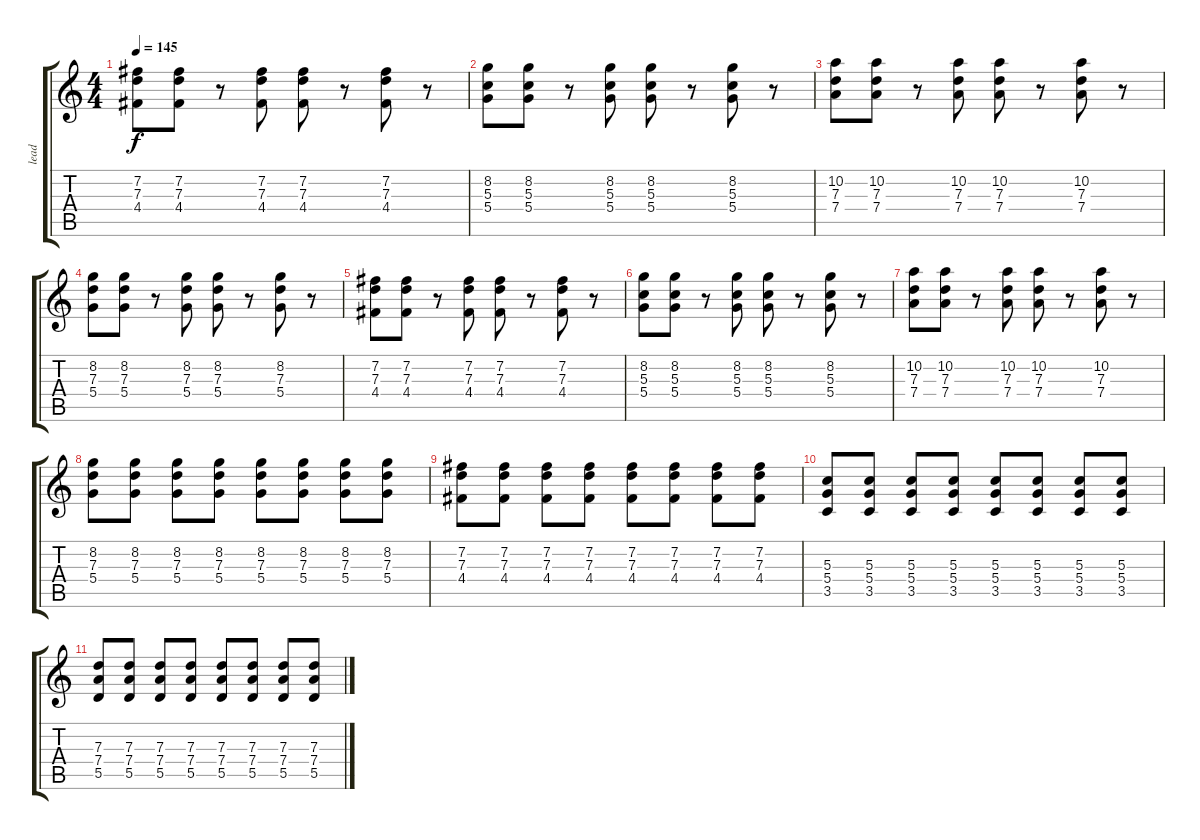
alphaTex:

\track ("lead" "lead") {instrument overdrivenguitar}
\staff {score tabs}
\tuning (E4 B3 G3 D3 A2 E2) {hide}
\ts (4 4)
\tempo 145
\clef g2
\ks c
(7.2 7.3 4.4).8{dy f} (7.2 7.3 4.4).8 r.8 (7.2 7.3 4.4).8 (7.2 7.3 4.4).8 r.8 (7.2 7.3 4.4).8 r.8 |
(8.2 5.3 5.4).8 (8.2 5.3 5.4).8 r.8 (8.2 5.3 5.4).8 (8.2 5.3 5.4).8 r.8 (8.2 5.3 5.4).8 r.8 |
(10.2 7.3 7.4).8 (10.2 7.3 7.4).8 r.8 (10.2 7.3 7.4).8 (10.2 7.3 7.4).8 r.8 (10.2 7.3 7.4).8 r.8 |
(8.2 7.3 5.4).8 (8.2 7.3 5.4).8 r.8 (8.2 7.3 5.4).8 (8.2 7.3 5.4).8 r.8 (8.2 7.3 5.4).8 r.8 |
(7.2 7.3 4.4).8 (7.2 7.3 4.4).8 r.8 (7.2 7.3 4.4).8 (7.2 7.3 4.4).8 r.8 (7.2 7.3 4.4).8 r.8 |
(8.2 5.3 5.4).8 (8.2 5.3 5.4).8 r.8 (8.2 5.3 5.4).8 (8.2 5.3 5.4).8 r.8 (8.2 5.3 5.4).8 r.8 |
(10.2 7.3 7.4).8 (10.2 7.3 7.4).8 r.8 (10.2 7.3 7.4).8 (10.2 7.3 7.4).8 r.8 (10.2 7.3 7.4).8 r.8 |
(8.2 7.3 5.4).8 (8.2 7.3 5.4).8 (8.2 7.3 5.4).8 (8.2 7.3 5.4).8 (8.2 7.3 5.4).8 (8.2 7.3 5.4).8 (8.2 7.3 5.4).8 (8.2 7.3 5.4).8 |
(7.2 7.3 4.4).8 (7.2 7.3 4.4).8 (7.2 7.3 4.4).8 (7.2 7.3 4.4).8 (7.2 7.3 4.4).8 (7.2 7.3 4.4).8 (7.2 7.3 4.4).8 (7.2 7.3 4.4).8 |
(5.3 5.4 3.5).8 (5.3 5.4 3.5).8 (5.3 5.4 3.5).8 (5.3 5.4 3.5).8 (5.3 5.4 3.5).8 (5.3 5.4 3.5).8 (5.3 5.4 3.5).8 (5.3 5.4 3.5).8 |
(7.3 7.4 5.5).8 (7.3 7.4 5.5).8 (7.3 7.4 5.5).8 (7.3 7.4 5.5).8 (7.3 7.4 5.5).8 (7.3 7.4 5.5).8 (7.3 7.4 5.5).8 (7.3 7.4 5.5).8
